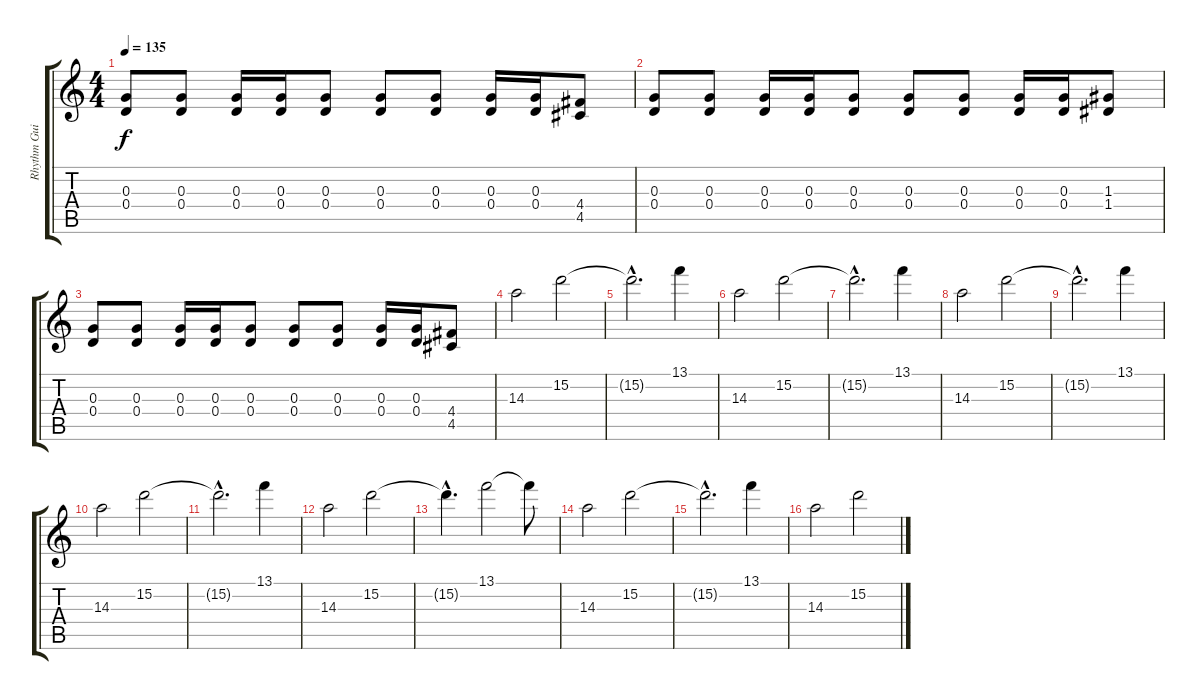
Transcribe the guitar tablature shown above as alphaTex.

\track ("Rhythm Guitar" "Rhythm Gui") {instrument distortionguitar}
\staff {score tabs}
\tuning (E4 B3 G3 D3 A2 E2) {hide}
\ts (4 4)
\tempo 135
\clef g2
\ks c
(0.3 0.4).8{dy f} (0.3 0.4).8 (0.3 0.4).16 (0.3 0.4).16 (0.3 0.4).8 (0.3 0.4).8 (0.3 0.4).8 (0.3 0.4).16 (0.3 0.4).16 (4.4 4.5).8 |
(0.3 0.4).8 (0.3 0.4).8 (0.3 0.4).16 (0.3 0.4).16 (0.3 0.4).8 (0.3 0.4).8 (0.3 0.4).8 (0.3 0.4).16 (0.3 0.4).16 (1.3 1.4).8 |
(0.3 0.4).8 (0.3 0.4).8 (0.3 0.4).16 (0.3 0.4).16 (0.3 0.4).8 (0.3 0.4).8 (0.3 0.4).8 (0.3 0.4).16 (0.3 0.4).16 (4.4 4.5).8 |
14.3.2 15.2.2 |
15.2{hac t}.2{d} 13.1.4 |
14.3.2 15.2.2 |
15.2{hac t}.2{d} 13.1.4 |
14.3.2 15.2.2 |
15.2{hac t}.2{d} 13.1.4 |
14.3.2 15.2.2 |
15.2{hac t}.2{d} 13.1.4 |
14.3.2 15.2.2 |
15.2{hac t}.4{d} 13.1.2 13.1{t}.8 |
14.3.2 15.2.2 |
15.2{hac t}.2{d} 13.1.4 |
14.3.2 15.2.2
